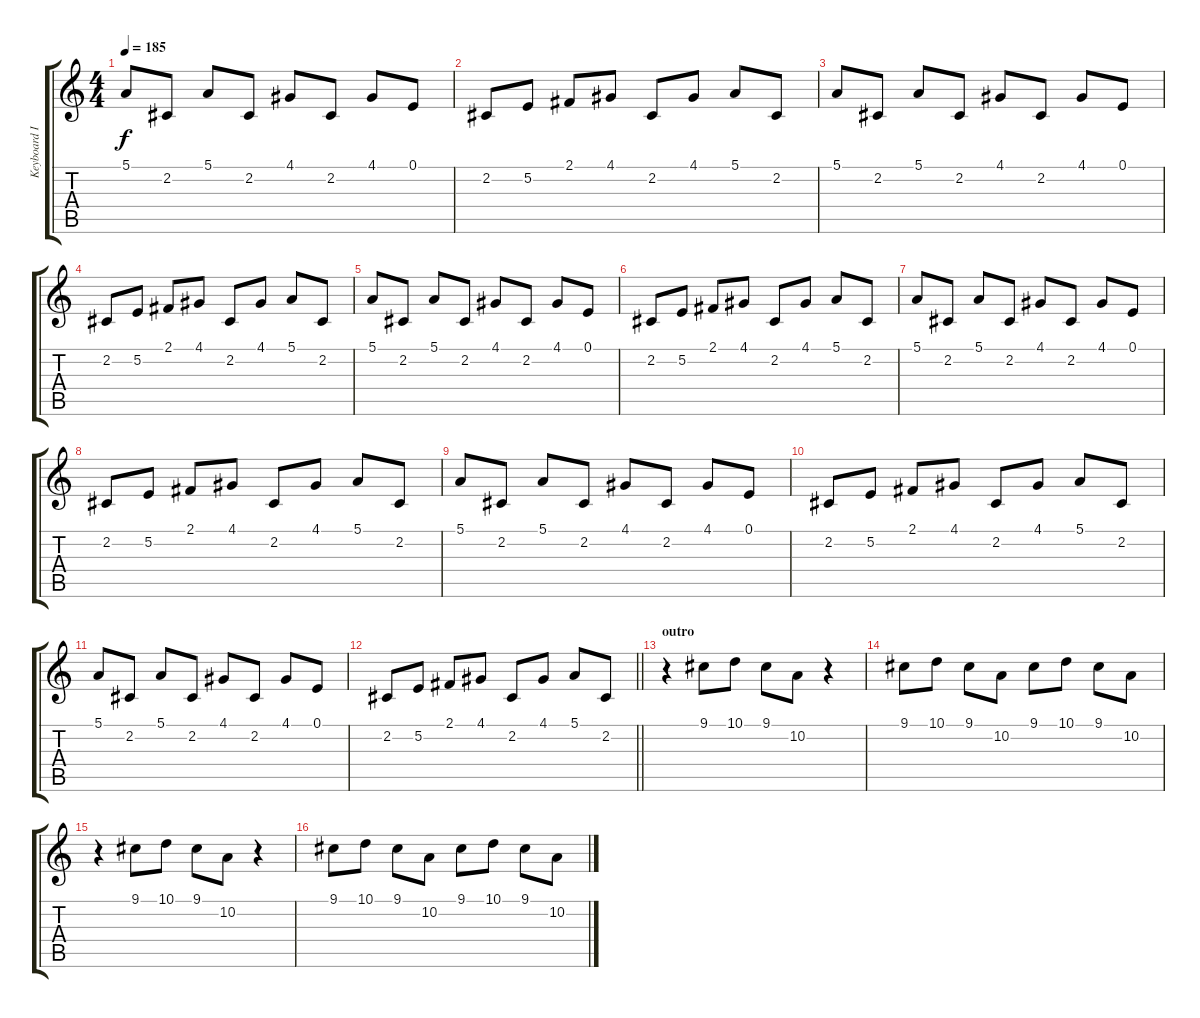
\track ("Keyboard II" "Keyboard I") {instrument drawbarorgan}
\staff {score tabs}
\tuning (E4 B3 G3 D3 A2 E2) {hide}
\ts (4 4)
\tempo 185
\clef g2
\ks c
5.1.8{dy f} 2.2.8 5.1.8 2.2.8 4.1.8 2.2.8 4.1.8 0.1.8 |
2.2.8 5.2.8 2.1.8 4.1.8 2.2.8 4.1.8 5.1.8 2.2.8 |
5.1.8 2.2.8 5.1.8 2.2.8 4.1.8 2.2.8 4.1.8 0.1.8 |
2.2.8 5.2.8 2.1.8 4.1.8 2.2.8 4.1.8 5.1.8 2.2.8 |
5.1.8 2.2.8 5.1.8 2.2.8 4.1.8 2.2.8 4.1.8 0.1.8 |
2.2.8 5.2.8 2.1.8 4.1.8 2.2.8 4.1.8 5.1.8 2.2.8 |
5.1.8 2.2.8 5.1.8 2.2.8 4.1.8 2.2.8 4.1.8 0.1.8 |
2.2.8 5.2.8 2.1.8 4.1.8 2.2.8 4.1.8 5.1.8 2.2.8 |
5.1.8 2.2.8 5.1.8 2.2.8 4.1.8 2.2.8 4.1.8 0.1.8 |
2.2.8 5.2.8 2.1.8 4.1.8 2.2.8 4.1.8 5.1.8 2.2.8 |
5.1.8 2.2.8 5.1.8 2.2.8 4.1.8 2.2.8 4.1.8 0.1.8 |
\barLineRight lightlight
2.2.8 5.2.8 2.1.8 4.1.8 2.2.8 4.1.8 5.1.8 2.2.8 |
\section ("" "outro")
r.4 9.1.8 10.1.8 9.1.8 10.2.8 r.4 |
9.1.8 10.1.8 9.1.8 10.2.8 9.1.8 10.1.8 9.1.8 10.2.8 |
r.4 9.1.8 10.1.8 9.1.8 10.2.8 r.4 |
9.1.8 10.1.8 9.1.8 10.2.8 9.1.8 10.1.8 9.1.8 10.2.8
